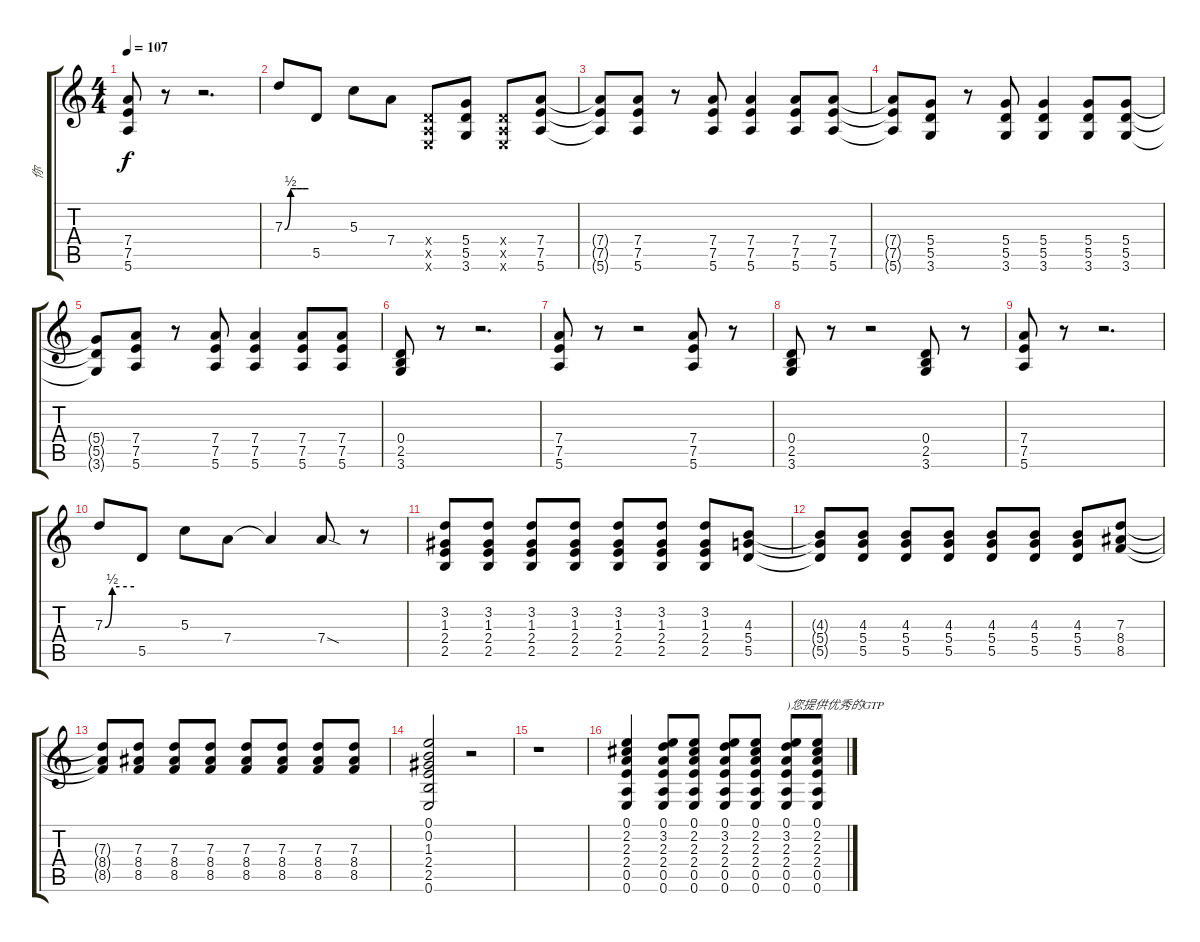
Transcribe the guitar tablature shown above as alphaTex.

\track ("你" "你") {instrument acousticguitarsteel}
\staff {score tabs}
\tuning (E4 B3 G3 D3 A2 E2) {hide}
\ts (4 4)
\tempo 107
\clef g2
\ks c
(7.4 7.5 5.6).8{dy f} r.8 r.2{d} |
7.3{be (custom 0 0 15 2 30 2 45 2 60 2)}.8 5.5.8 5.3.8 7.4.8 (0.4{x} 0.5{x} 0.6{x}).8 (5.4 5.5 3.6).8 (0.4{x} 0.5{x} 0.6{x}).8 (7.4 7.5 5.6).8 |
(7.4{t} 7.5{t} 5.6{t}).8 (7.4 7.5 5.6).8 r.8 (7.4 7.5 5.6).8 (7.4 7.5 5.6).4 (7.4 7.5 5.6).8 (7.4 7.5 5.6).8 |
(7.4{t} 7.5{t} 5.6{t}).8 (5.4 5.5 3.6).8 r.8 (5.4 5.5 3.6).8 (5.4 5.5 3.6).4 (5.4 5.5 3.6).8 (5.4 5.5 3.6).8 |
(5.4{t} 5.5{t} 3.6{t}).8 (7.4 7.5 5.6).8 r.8 (7.4 7.5 5.6).8 (7.4 7.5 5.6).4 (7.4 7.5 5.6).8 (7.4 7.5 5.6).8 |
(0.4 2.5 3.6).8 r.8 r.2{d} |
(7.4 7.5 5.6).8 r.8 r.2 (7.4 7.5 5.6).8 r.8 |
(0.4 2.5 3.6).8 r.8 r.2 (0.4 2.5 3.6).8 r.8 |
(7.4 7.5 5.6).8 r.8 r.2{d} |
7.3{be (custom 0 0 15 2 30 2 45 2 60 2)}.8 5.5.8 5.3.8 7.4.8 7.4{t}.4 7.4{sod}.8 r.8 |
(3.2 1.3 2.4 2.5).8 (3.2 1.3 2.4 2.5).8 (3.2 1.3 2.4 2.5).8 (3.2 1.3 2.4 2.5).8 (3.2 1.3 2.4 2.5).8 (3.2 1.3 2.4 2.5).8 (3.2 1.3 2.4 2.5).8 (4.3 5.4 5.5).8 |
(4.3{t} 5.4{t} 5.5{t}).8 (4.3 5.4 5.5).8 (4.3 5.4 5.5).8 (4.3 5.4 5.5).8 (4.3 5.4 5.5).8 (4.3 5.4 5.5).8 (4.3 5.4 5.5).8 (7.3 8.4 8.5).8 |
(7.3{t} 8.4{t} 8.5{t}).8 (7.3 8.4 8.5).8 (7.3 8.4 8.5).8 (7.3 8.4 8.5).8 (7.3 8.4 8.5).8 (7.3 8.4 8.5).8 (7.3 8.4 8.5).8 (7.3 8.4 8.5).8 |
(0.1 0.2 1.3 2.4 2.5 0.6).2 r.2 |
r.1 |
(0.1 2.2 2.3 2.4 0.5 0.6).4 (0.1 3.2 2.3 2.4 0.5 0.6).8 (0.1 2.2 2.3 2.4 0.5 0.6).8 (0.1 3.2 2.3 2.4 0.5 0.6).8 (0.1 2.2 2.3 2.4 0.5 0.6).8 (0.1 3.2 2.3 2.4 0.5 0.6).8{txt ")您提供优秀的GTP"} (0.1 2.2 2.3 2.4 0.5 0.6).8
